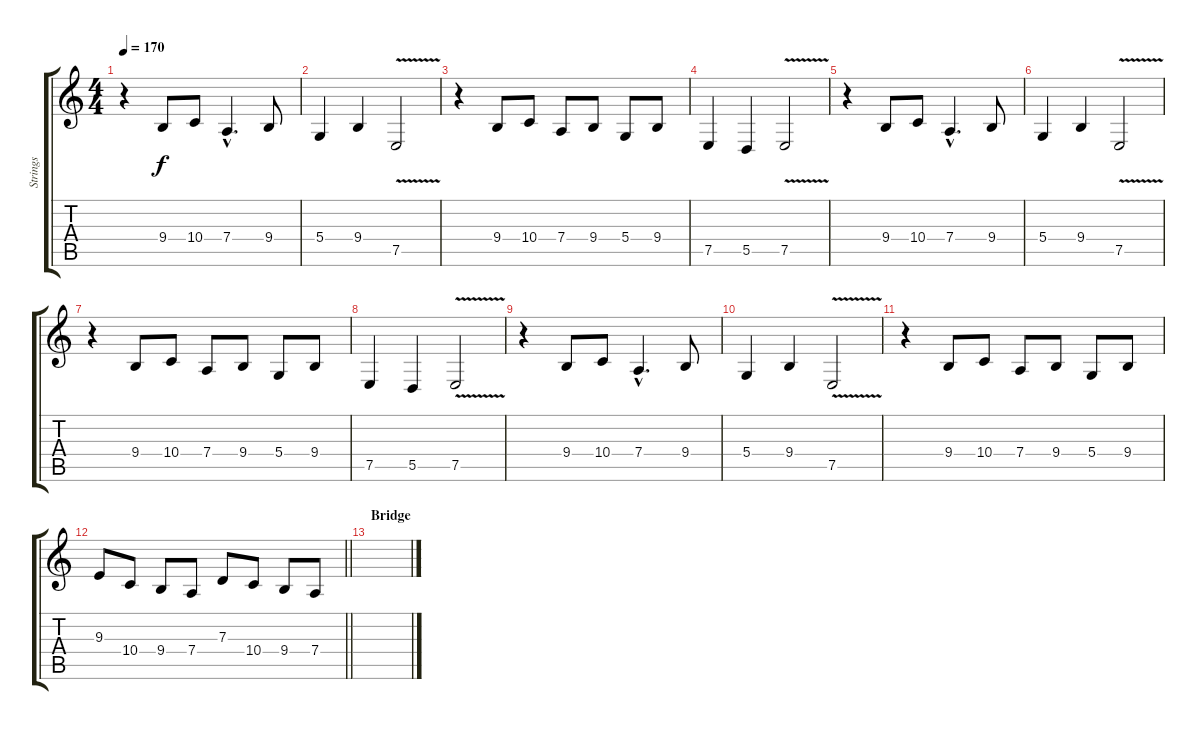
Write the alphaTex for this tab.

\track ("Strings" "Strings") {instrument stringensemble1}
\staff {score tabs}
\tuning (E4 B3 G3 D3 A2 E2) {hide}
\ts (4 4)
\tempo 170
\clef g2
\ks c
r.4{dy f} 9.4.8 10.4.8 7.4{hac}.4{d} 9.4.8 |
5.4.4 9.4.4 7.5{v}.2 |
r.4 9.4.8 10.4.8 7.4.8 9.4.8 5.4.8 9.4.8 |
7.5.4 5.5.4 7.5{v}.2 |
r.4 9.4.8 10.4.8 7.4{hac}.4{d} 9.4.8 |
5.4.4 9.4.4 7.5{v}.2 |
r.4 9.4.8 10.4.8 7.4.8 9.4.8 5.4.8 9.4.8 |
7.5.4 5.5.4 7.5{v}.2 |
r.4 9.4.8 10.4.8 7.4{hac}.4{d} 9.4.8 |
5.4.4 9.4.4 7.5{v}.2 |
r.4 9.4.8 10.4.8 7.4.8 9.4.8 5.4.8 9.4.8 |
\barLineRight lightlight
9.3.8 10.4.8 9.4.8 7.4.8 7.3.8 10.4.8 9.4.8 7.4.8 |
\section ("" "Bridge")
